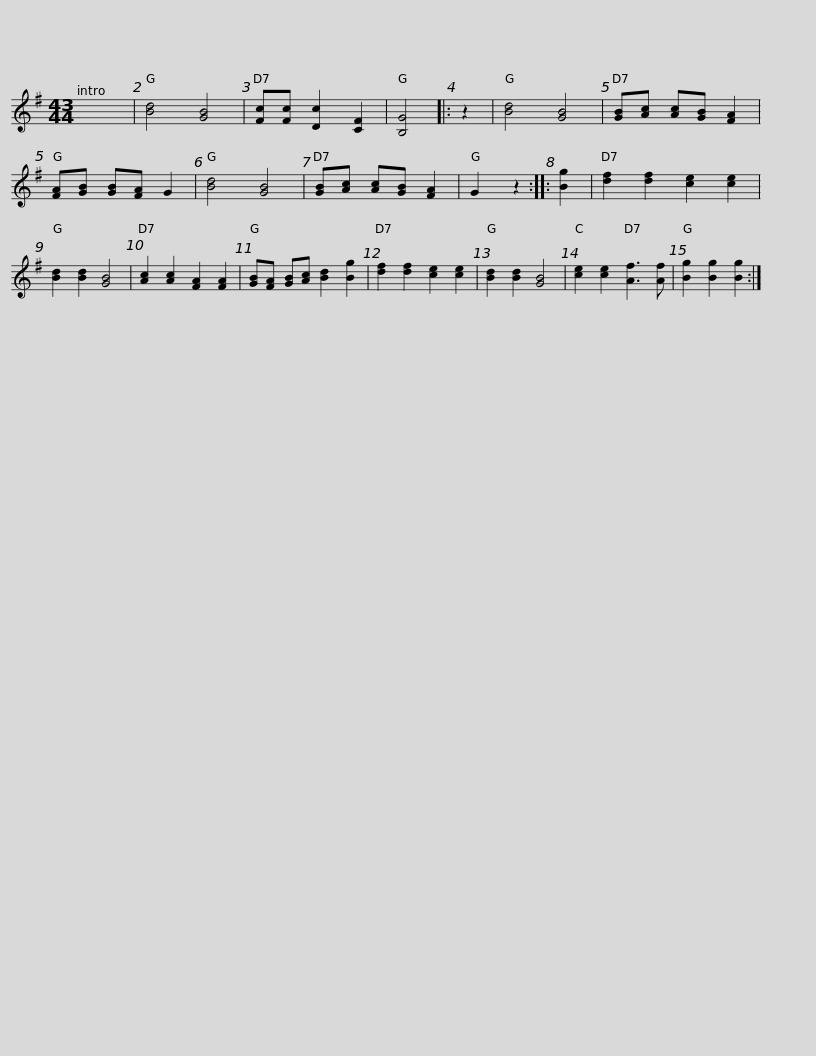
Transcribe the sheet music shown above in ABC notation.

X:1
L:1/8
M:43/44
I:linebreak $
K:G
V:1 treble
V:1
 x63/8 | [Bd]4 [GB]4 | [Fc][Fc] [Dc]2 [CF]2 | [B,G]4 |: z2 | %5
 [Bd]4 [GB]4 | [GB][Ac] [Ac][GB] [FA]2 | [FA][GB] [GB][FA] G2 | [Bd]4 [GB]4 | [GB][Ac] [Ac][GB] [FA]2 | %10
 G2 z2 :: [Bg]2 |$ [df]2 [df]2 [ce]2 [ce]2 | [Bd]2 [Bd]2 [GB]4 | [Ac]2 [Ac]2 [FA]2 [FA]2 | %15
 [GB][FA] [GB][Ac] [Bd]2 [Bg]2 | [df]2 [df]2 [ce]2 [ce]2 | [Bd]2 [Bd]2 [GB]4 | [ce]2 [ce]2 [Af]3 [Af] | [Bg]2 [Bg]2 [Bg]2 :| %20
